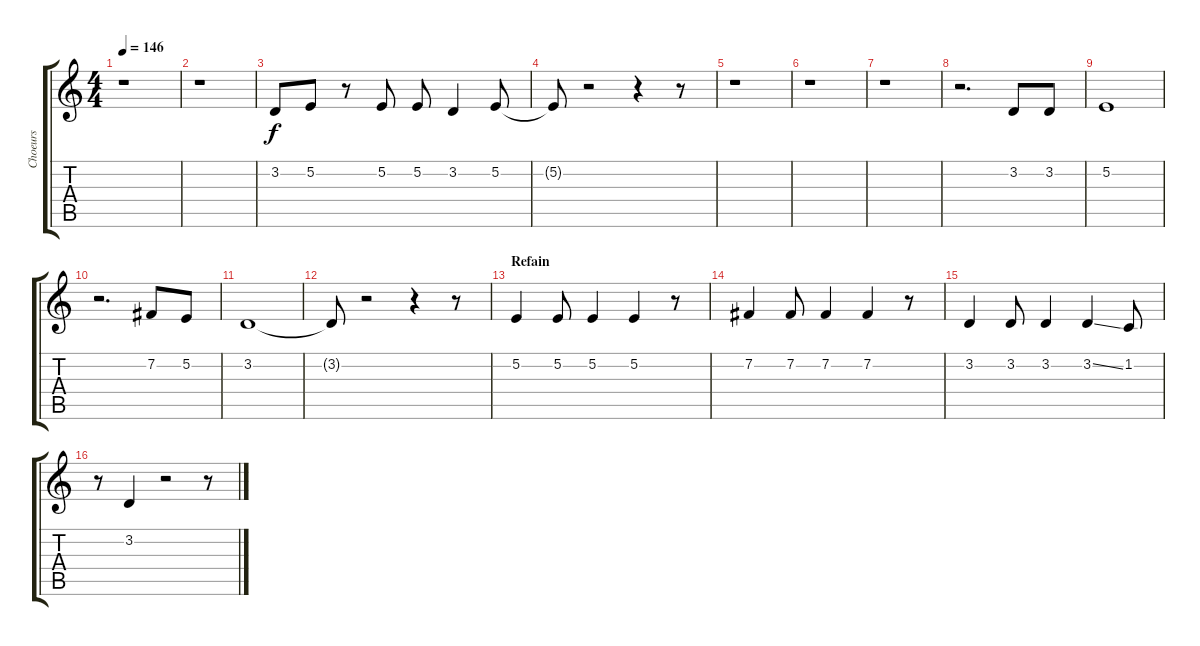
\track ("Choeurs" "Choeurs") {instrument oboe}
\staff {score tabs}
\tuning (E4 B3 G3 D3 A2 E2) {hide}
\ts (4 4)
\tempo 146
\clef g2
\ks c
r.1{dy f} |
r.1 |
3.2.8 5.2.8 r.8 5.2.8 5.2.8 3.2.4 5.2.8 |
5.2{t}.8 r.2 r.4 r.8 |
r.1 |
r.1 |
r.1 |
r.2{d} 3.2.8 3.2.8 |
5.2.1 |
r.2{d} 7.2.8 5.2.8 |
3.2.1 |
3.2{t}.8 r.2 r.4 r.8 |
\section ("" "Refain")
5.2.4 5.2.8 5.2.4 5.2.4 r.8 |
7.2.4 7.2.8 7.2.4 7.2.4 r.8 |
3.2.4 3.2.8 3.2.4 3.2{ss}.4 1.2.8 |
r.8 3.2.4 r.2 r.8
